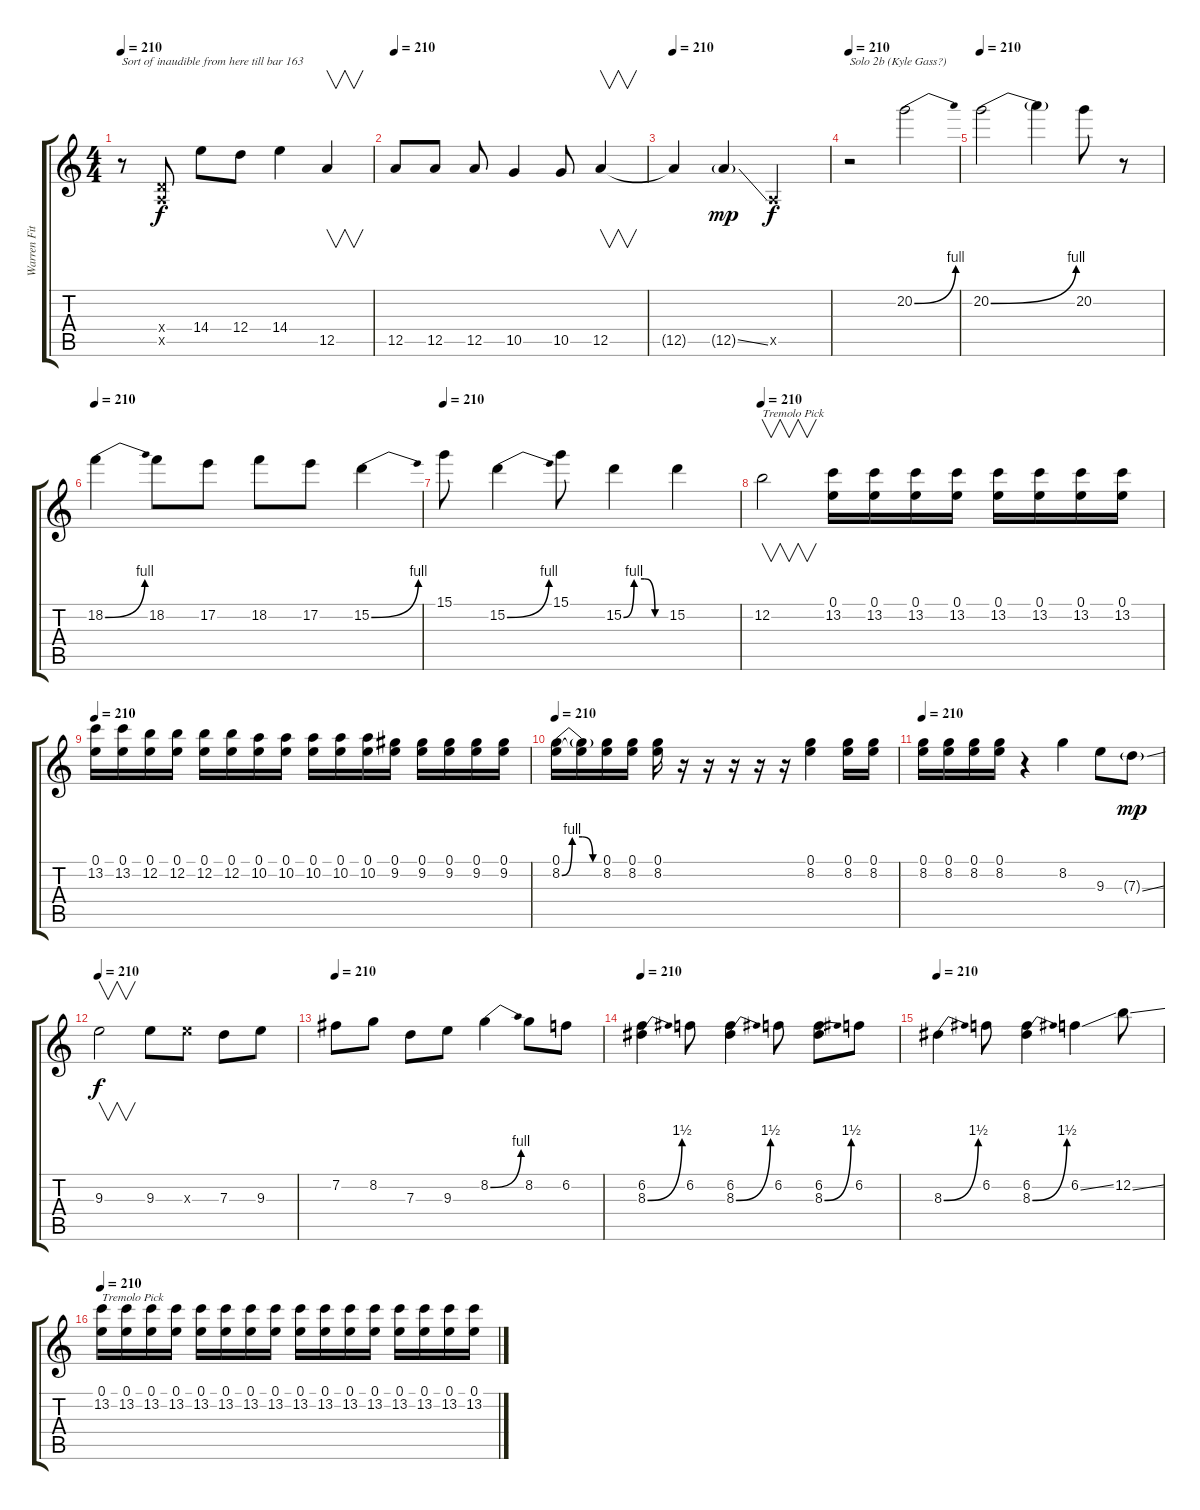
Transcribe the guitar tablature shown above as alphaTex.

\track ("Warren Fitzgerald/Kyle Gass Solos" "Warren Fit") {instrument overdrivenguitar}
\staff {score tabs}
\tuning (E4 B3 G3 D3 A2 E2) {hide}
\ts (4 4)
\tempo 210
\clef g2
\ks c
r.8{txt "Sort of inaudible from here till bar 163" dy f} (0.4{x} 0.5{x}).8 14.4.8 12.4.8 14.4.4 12.5.4{v} |
\tempo 210
12.5.8 12.5.8 12.5.8 10.5.4 10.5.8 12.5.4{v} |
\tempo 210
12.5{t}.4 12.5{ss g}.4{dy mp} 0.5{x}.2{dy f} |
\tempo 210
r.2{txt "Solo 2b (Kyle Gass?)"} 20.2{be (bend 0 0 60 4)}.2 |
\tempo 210
20.2{be (bend 0 0 60 4)}.2 20.2{t}.4 20.2.8 r.8 |
\tempo 210
18.2{be (bend 0 0 60 4)}.4 18.2.8 17.2.8 18.2.8 17.2.8 15.2{be (bend 0 0 60 4)}.4 |
\tempo 210
15.1.8 15.2{be (bend 0 0 60 4)}.4 15.1.8 15.2{be (custom 0 0 15 4 30 4 45 0 60 0)}.4 15.2.4 |
\tempo 210
12.2.2{v txt "Tremolo Pick"} (0.1 13.2).16 (0.1 13.2).16 (0.1 13.2).16 (0.1 13.2).16 (0.1 13.2).16 (0.1 13.2).16 (0.1 13.2).16 (0.1 13.2).16 |
\tempo 210
(0.1 13.2).16 (0.1 13.2).16 (0.1 12.2).16 (0.1 12.2).16 (0.1 12.2).16 (0.1 12.2).16 (0.1 10.2).16 (0.1 10.2).16 (0.1 10.2).16 (0.1 10.2).16 (0.1 10.2).16 (0.1 9.2).16 (0.1 9.2).16 (0.1 9.2).16 (0.1 9.2).16 (0.1 9.2).16 |
\tempo 210
(0.1 8.2{be (custom 0 0 15 4 30 4 45 0 60 0)}).16 (0.1{t} 8.2{t}).16 (0.1 8.2).16 (0.1 8.2).16 (0.1 8.2).16 r.16 r.16 r.16 r.16 r.16 (0.1 8.2).4 (0.1 8.2).16 (0.1 8.2).16 |
\tempo 210
(0.1 8.2).16 (0.1 8.2).16 (0.1 8.2).16 (0.1 8.2).16 r.4 8.2.4 9.3.8 7.3{ss g}.8{dy mp} |
\tempo 210
9.3.2{v dy f} 9.3.8 9.3{x}.8 7.3.8 9.3.8 |
\tempo 210
7.2.8 8.2.8 7.3.8 9.3.8 8.2{be (bend 0 0 60 4)}.4 8.2.8 6.2.8 |
\tempo 210
(6.2 8.3{be (bend 0 0 60 6)}).4 6.2.8 (6.2 8.3{be (bend 0 0 60 6)}).4 6.2.8 (6.2 8.3{be (bend 0 0 60 6)}).8 6.2.8 |
\tempo 210
8.3{be (bend 0 0 60 6)}.4 6.2.8 (6.2 8.3{be (bend 0 0 60 6)}).4 6.2{ss}.4 12.2{ss}.8 |
\tempo 210
(0.1 13.2).16{txt "Tremolo Pick"} (0.1 13.2).16 (0.1 13.2).16 (0.1 13.2).16 (0.1 13.2).16 (0.1 13.2).16 (0.1 13.2).16 (0.1 13.2).16 (0.1 13.2).16 (0.1 13.2).16 (0.1 13.2).16 (0.1 13.2).16 (0.1 13.2).16 (0.1 13.2).16 (0.1 13.2).16 (0.1 13.2).16
